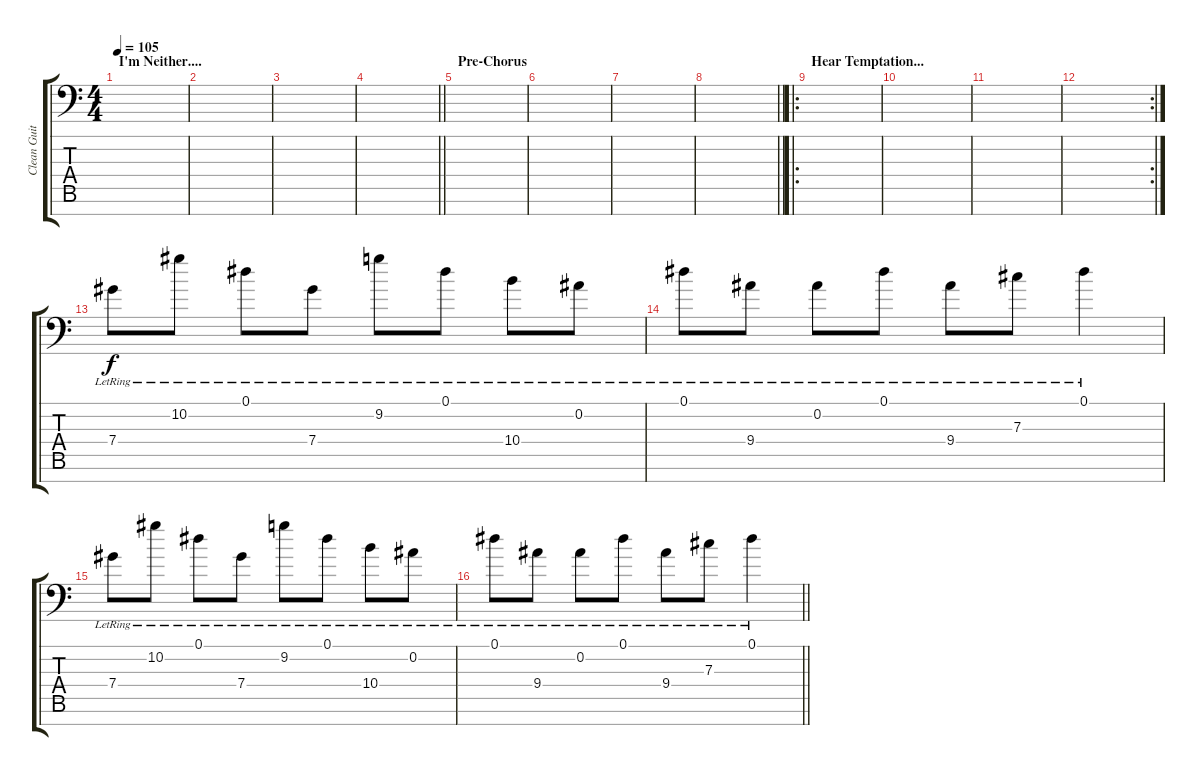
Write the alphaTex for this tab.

\track ("Clean Guitar 1" "Clean Guit") {instrument electricguitarjazz}
\staff {score tabs}
\tuning (Eb4 Bb3 Gb3 Db3 Ab2 Eb2 Ab1) {hide}
\ts (4 4)
\section ("" "I'm Neither....")
\tempo 105
\clef f4
\ks c
|
|
|
\barLineRight lightlight
|
\section ("" "Pre-Chorus")
|
|
|
\barLineRight lightlight
|
\ro
\section ("" "Hear Temptation...")
|
|
|
\rc 2
|
7.4{lr}.8 10.2{lr}.8 0.1{lr}.8 7.4{lr}.8 9.2{lr}.8 0.1{lr}.8 10.4{lr}.8 0.2{lr}.8 |
0.1{lr}.8 9.4{lr}.8 0.2{lr}.8 0.1{lr}.8 9.4{lr}.8 7.3{lr}.8 0.1{lr}.4 |
7.4{lr}.8 10.2{lr}.8 0.1{lr}.8 7.4{lr}.8 9.2{lr}.8 0.1{lr}.8 10.4{lr}.8 0.2{lr}.8 |
\barLineRight lightlight
0.1{lr}.8 9.4{lr}.8 0.2{lr}.8 0.1{lr}.8 9.4{lr}.8 7.3{lr}.8 0.1{lr}.4
